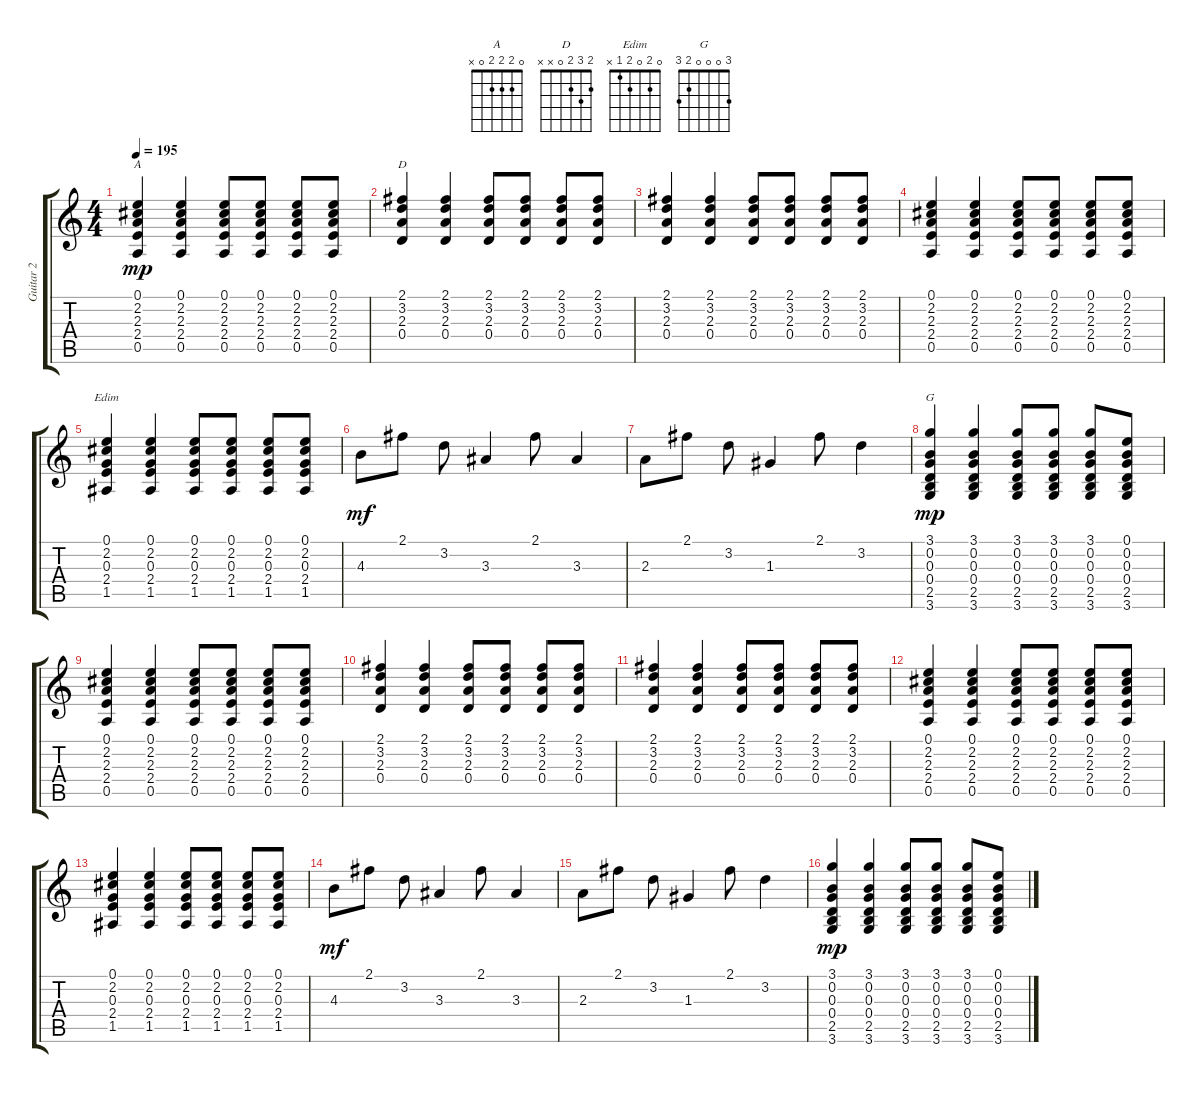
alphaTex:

\track ("Guitar 2" "Guitar 2") {instrument distortionguitar}
\staff {score tabs}
\tuning (E4 B3 G3 D3 A2 E2) {hide}
\chord ("A" 0 2 2 2 0 x)
\chord ("D" 2 3 2 0 x x)
\chord ("Edim" 0 2 0 2 1 x)
\chord ("G" 3 0 0 0 2 3)
\ts (4 4)
\tempo 195
\clef g2
\ks c
(0.1 2.2 2.3 2.4 0.5).4{ch "A" dy mp} (0.1 2.2 2.3 2.4 0.5).4 (0.1 2.2 2.3 2.4 0.5).8 (0.1 2.2 2.3 2.4 0.5).8 (0.1 2.2 2.3 2.4 0.5).8 (0.1 2.2 2.3 2.4 0.5).8 |
(2.1 3.2 2.3 0.4).4{ch "D"} (2.1 3.2 2.3 0.4).4 (2.1 3.2 2.3 0.4).8 (2.1 3.2 2.3 0.4).8 (2.1 3.2 2.3 0.4).8 (2.1 3.2 2.3 0.4).8 |
(2.1 3.2 2.3 0.4).4 (2.1 3.2 2.3 0.4).4 (2.1 3.2 2.3 0.4).8 (2.1 3.2 2.3 0.4).8 (2.1 3.2 2.3 0.4).8 (2.1 3.2 2.3 0.4).8 |
(0.1 2.2 2.3 2.4 0.5).4 (0.1 2.2 2.3 2.4 0.5).4 (0.1 2.2 2.3 2.4 0.5).8 (0.1 2.2 2.3 2.4 0.5).8 (0.1 2.2 2.3 2.4 0.5).8 (0.1 2.2 2.3 2.4 0.5).8 |
(0.1 2.2 0.3 2.4 1.5).4{ch "Edim"} (0.1 2.2 0.3 2.4 1.5).4 (0.1 2.2 0.3 2.4 1.5).8 (0.1 2.2 0.3 2.4 1.5).8 (0.1 2.2 0.3 2.4 1.5).8 (0.1 2.2 0.3 2.4 1.5).8 |
4.3.8{dy mf} 2.1.8 3.2.8 3.3.4 2.1.8 3.3.4 |
2.3.8 2.1.8 3.2.8 1.3.4 2.1.8 3.2.4 |
(3.1 0.2 0.3 0.4 2.5 3.6).4{ch "G" dy mp} (3.1 0.2 0.3 0.4 2.5 3.6).4 (3.1 0.2 0.3 0.4 2.5 3.6).8 (3.1 0.2 0.3 0.4 2.5 3.6).8 (3.1 0.2 0.3 0.4 2.5 3.6).8 (0.1 0.2 0.3 0.4 2.5 3.6).8 |
(0.1 2.2 2.3 2.4 0.5).4 (0.1 2.2 2.3 2.4 0.5).4 (0.1 2.2 2.3 2.4 0.5).8 (0.1 2.2 2.3 2.4 0.5).8 (0.1 2.2 2.3 2.4 0.5).8 (0.1 2.2 2.3 2.4 0.5).8 |
(2.1 3.2 2.3 0.4).4 (2.1 3.2 2.3 0.4).4 (2.1 3.2 2.3 0.4).8 (2.1 3.2 2.3 0.4).8 (2.1 3.2 2.3 0.4).8 (2.1 3.2 2.3 0.4).8 |
(2.1 3.2 2.3 0.4).4 (2.1 3.2 2.3 0.4).4 (2.1 3.2 2.3 0.4).8 (2.1 3.2 2.3 0.4).8 (2.1 3.2 2.3 0.4).8 (2.1 3.2 2.3 0.4).8 |
(0.1 2.2 2.3 2.4 0.5).4 (0.1 2.2 2.3 2.4 0.5).4 (0.1 2.2 2.3 2.4 0.5).8 (0.1 2.2 2.3 2.4 0.5).8 (0.1 2.2 2.3 2.4 0.5).8 (0.1 2.2 2.3 2.4 0.5).8 |
(0.1 2.2 0.3 2.4 1.5).4 (0.1 2.2 0.3 2.4 1.5).4 (0.1 2.2 0.3 2.4 1.5).8 (0.1 2.2 0.3 2.4 1.5).8 (0.1 2.2 0.3 2.4 1.5).8 (0.1 2.2 0.3 2.4 1.5).8 |
4.3.8{dy mf} 2.1.8 3.2.8 3.3.4 2.1.8 3.3.4 |
2.3.8 2.1.8 3.2.8 1.3.4 2.1.8 3.2.4 |
(3.1 0.2 0.3 0.4 2.5 3.6).4{dy mp} (3.1 0.2 0.3 0.4 2.5 3.6).4 (3.1 0.2 0.3 0.4 2.5 3.6).8 (3.1 0.2 0.3 0.4 2.5 3.6).8 (3.1 0.2 0.3 0.4 2.5 3.6).8 (0.1 0.2 0.3 0.4 2.5 3.6).8
